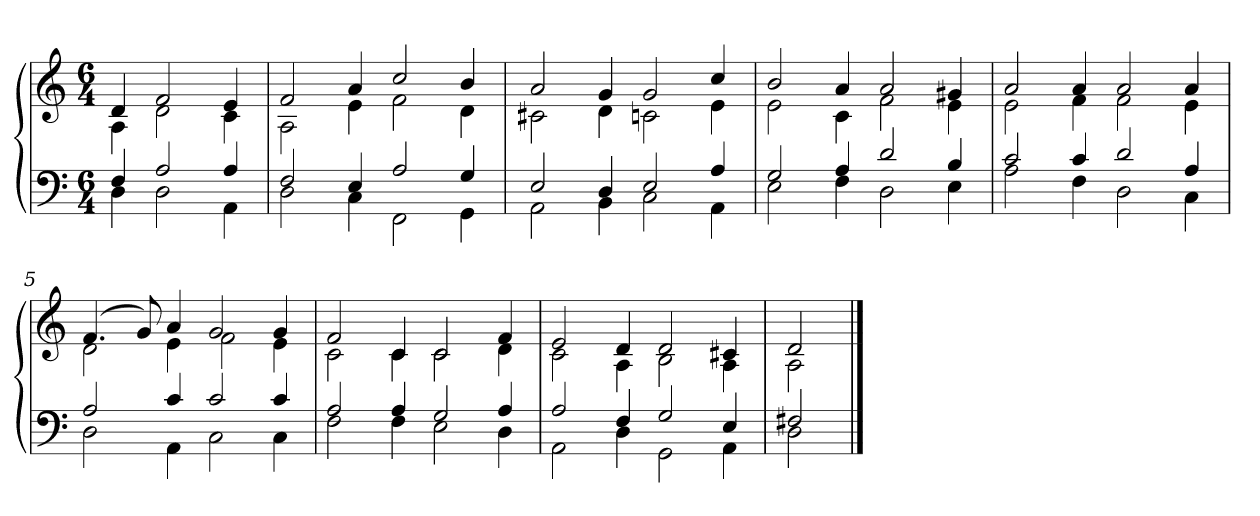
**kern	**kern
*part1	*part1
*staff2	*staff1
*clefF4	*clefG2
*k[]	*k[]
*D:dor	*D:dor
*M6/4	*M6/4
=	=
*^	*^
4F	4D	4d	4A
2A	2D	2f	2d
4A	4AA	4e	4c
=1	=1	=1	=1
2F	2D	2f	2A
4E	4C	4a	4e
2A	2FF	2cc	2f
4G	4GG	4b	4d
=2	=2	=2	=2
2E	2AA	2a	2c#i
4D	4BB	4g	4d
2E	2C	2g	2cn
4A	4AA	4cc	4e
=3	=3	=3	=3
2G	2E	2b	2e
4A	4F	4a	4c
2d	2D	2a	2f
4B	4E	4g#X	4e
=4	=4	=4	=4
2c	2A	2a	2e
4c	4F	4a	4f
2d	2D	2a	2f
4A	4C	4a	4e
=5	=5	=5	=5
2A	2D	(4.f	2d
.	.	8g)	.
4c	4AA	4a	4e
2c	2C	2g	2f
4c	4C	4g	4e
=6	=6	=6	=6
2A	2F	2f	2c
4A	4F	4c	4c
2G	2E	2c	2c
4A	4D	4f	4d
=7	=7	=7	=7
2A	2AA	2e	2c
4F	4D	4d	4A
2G	2GG	2d	2B
4E	4AA	4c#X	4A
=8	=8	=8	=8
2F#i	2D	2d	2A
*v	*v	*	*
*	*v	*v
==	==
*-	*-
